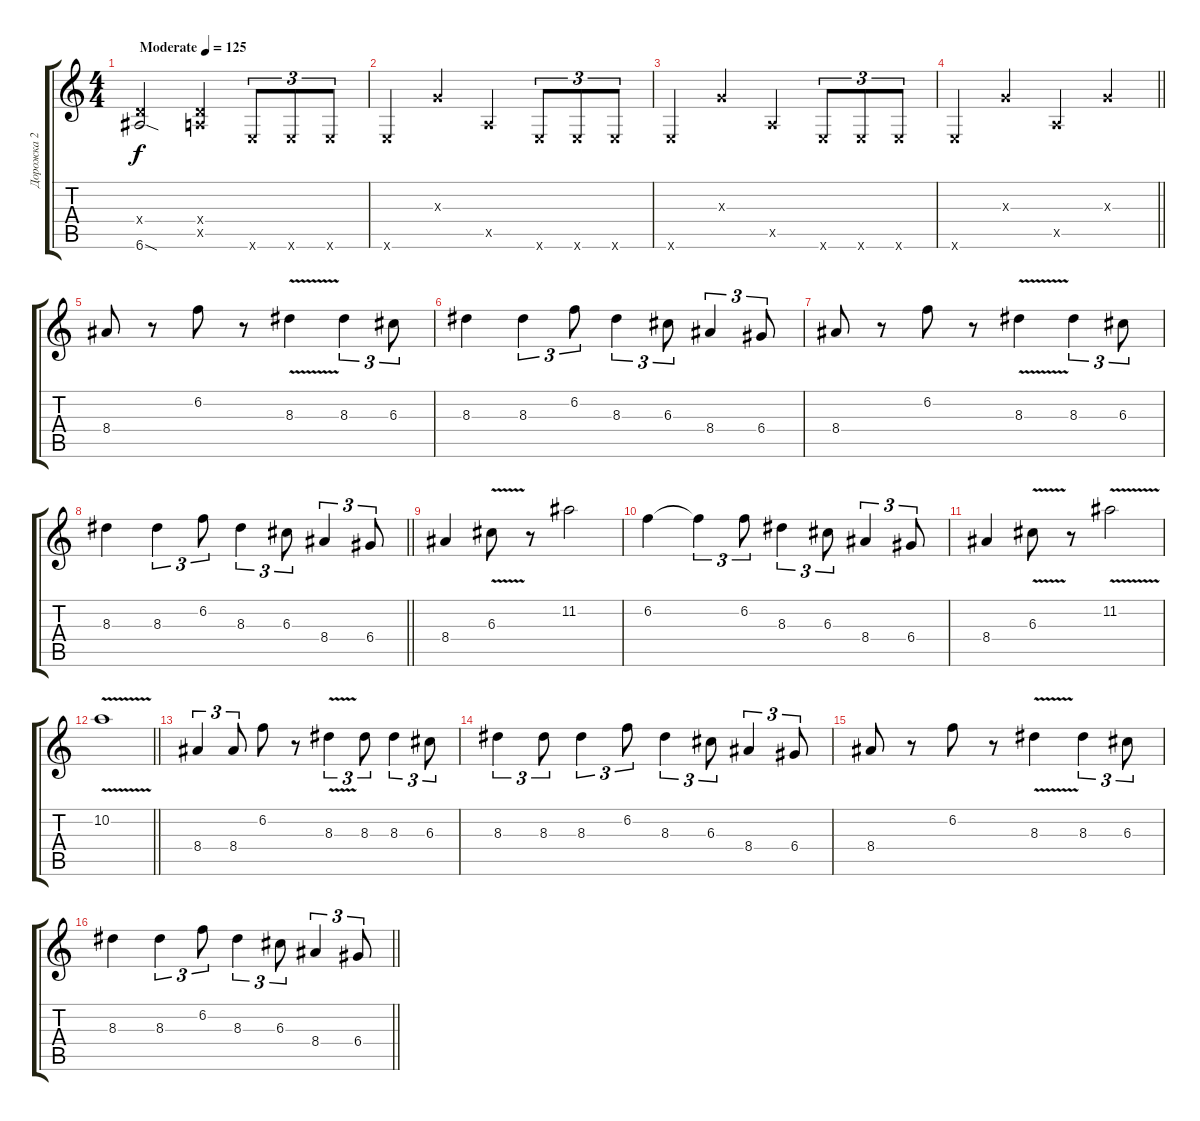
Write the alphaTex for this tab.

\track ("Дорожка 2" "Дорожка 2") {instrument acousticguitarsteel}
\staff {score tabs}
\tuning (E4 B3 G3 D3 A2 E2) {hide}
\ts (4 4)
\tempo (125 "Moderate")
\clef g2
\ks c
(0.4{x} 6.6{sod}).2{dy f instrument acousticguitarsteel} (0.4{x} 0.5{x}).4 0.6{x}.8{tu (3 2)} 0.6{x}.8{tu (3 2)} 0.6{x}.8{tu (3 2)} |
0.6{x}.4 0.3{x}.4 0.5{x}.4 0.6{x}.8{tu (3 2)} 0.6{x}.8{tu (3 2)} 0.6{x}.8{tu (3 2)} |
0.6{x}.4 0.3{x}.4 0.5{x}.4 0.6{x}.8{tu (3 2)} 0.6{x}.8{tu (3 2)} 0.6{x}.8{tu (3 2)} |
\barLineRight lightlight
0.6{x}.4 0.3{x}.4 0.5{x}.4 0.3{x}.4 |
8.4.8 r.8 6.2.8 r.8 8.3{v}.4 8.3.4{tu (3 2)} 6.3.8{tu (3 2)} |
8.3.4 8.3.4{tu (3 2)} 6.2.8{tu (3 2)} 8.3.4{tu (3 2)} 6.3.8{tu (3 2)} 8.4.4{tu (3 2)} 6.4.8{tu (3 2)} |
8.4.8 r.8 6.2.8 r.8 8.3{v}.4 8.3.4{tu (3 2)} 6.3.8{tu (3 2)} |
\barLineRight lightlight
8.3.4 8.3.4{tu (3 2)} 6.2.8{tu (3 2)} 8.3.4{tu (3 2)} 6.3.8{tu (3 2)} 8.4.4{tu (3 2)} 6.4.8{tu (3 2)} |
8.4.4 6.3{v}.8 r.8 11.2.2 |
6.2.4 6.2{t}.4{tu (3 2)} 6.2.8{tu (3 2)} 8.3.4{tu (3 2)} 6.3.8{tu (3 2)} 8.4.4{tu (3 2)} 6.4.8{tu (3 2)} |
8.4.4 6.3{v}.8 r.8 11.2{v}.2 |
\barLineRight lightlight
10.2{v}.1 |
8.4.4{tu (3 2)} 8.4.8{tu (3 2)} 6.2.8 r.8 8.3{v}.4{tu (3 2)} 8.3.8{tu (3 2)} 8.3.4{tu (3 2)} 6.3.8{tu (3 2)} |
8.3.4{tu (3 2)} 8.3.8{tu (3 2)} 8.3.4{tu (3 2)} 6.2.8{tu (3 2)} 8.3.4{tu (3 2)} 6.3.8{tu (3 2)} 8.4.4{tu (3 2)} 6.4.8{tu (3 2)} |
8.4.8 r.8 6.2.8 r.8 8.3{v}.4 8.3.4{tu (3 2)} 6.3.8{tu (3 2)} |
\barLineRight lightlight
8.3.4 8.3.4{tu (3 2)} 6.2.8{tu (3 2)} 8.3.4{tu (3 2)} 6.3.8{tu (3 2)} 8.4.4{tu (3 2)} 6.4.8{tu (3 2)}
